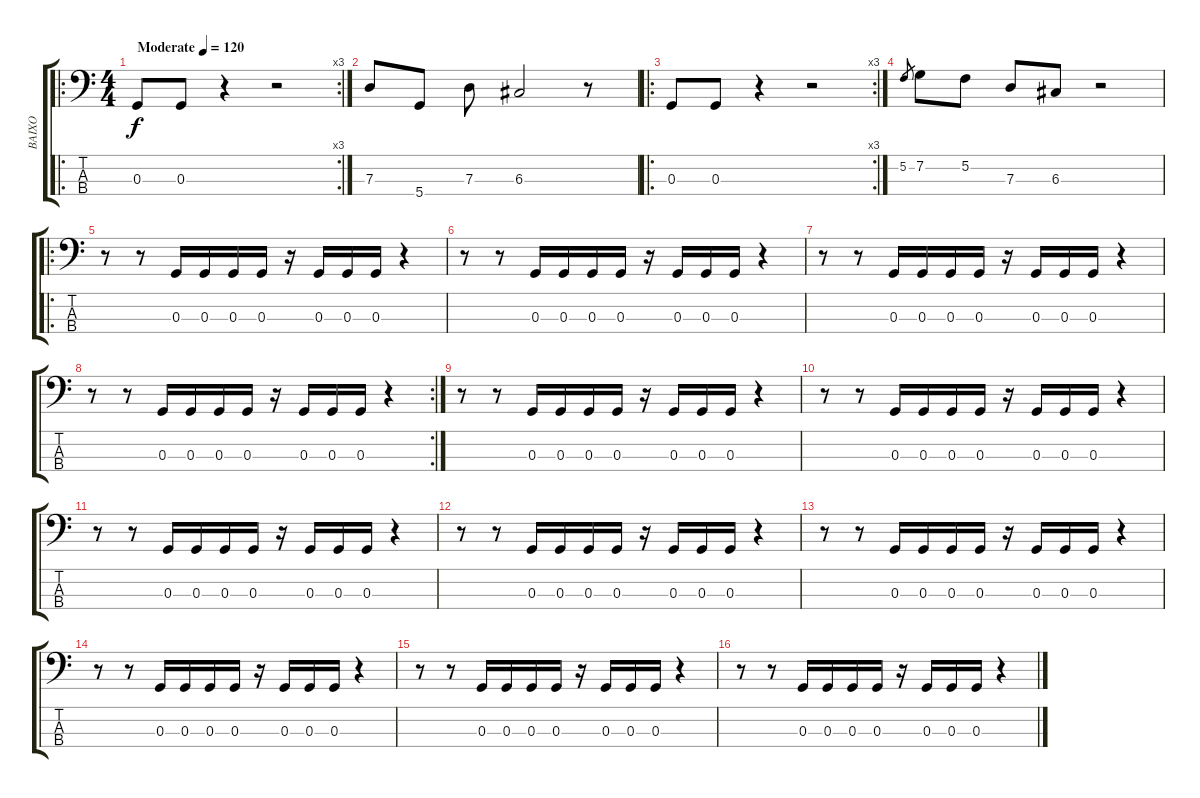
\track ("BAIXO" "BAIXO") {instrument electricbassfinger}
\staff {score tabs}
\tuning (F2 C2 G1 D1) {hide}
\ro
\rc 3
\ts (4 4)
\tempo (120 "Moderate")
\clef f4
\ks c
0.3.8{dy f instrument electricbassfinger} 0.3.8 r.4 r.2 |
7.3.8 5.4.8 7.3.8 6.3.2 r.8 |
\ro
\rc 3
0.3.8 0.3.8 r.4 r.2 |
5.2.8{gr} 7.2.8 5.2.8 7.3.8 6.3.8 r.2 |
\ro
r.8 r.8 0.3.16 0.3.16 0.3.16 0.3.16 r.16 0.3.16 0.3.16 0.3.16 r.4 |
r.8 r.8 0.3.16 0.3.16 0.3.16 0.3.16 r.16 0.3.16 0.3.16 0.3.16 r.4 |
r.8 r.8 0.3.16 0.3.16 0.3.16 0.3.16 r.16 0.3.16 0.3.16 0.3.16 r.4 |
\rc 2
r.8 r.8 0.3.16 0.3.16 0.3.16 0.3.16 r.16 0.3.16 0.3.16 0.3.16 r.4 |
r.8 r.8 0.3.16 0.3.16 0.3.16 0.3.16 r.16 0.3.16 0.3.16 0.3.16 r.4 |
r.8 r.8 0.3.16 0.3.16 0.3.16 0.3.16 r.16 0.3.16 0.3.16 0.3.16 r.4 |
r.8 r.8 0.3.16 0.3.16 0.3.16 0.3.16 r.16 0.3.16 0.3.16 0.3.16 r.4 |
r.8 r.8 0.3.16 0.3.16 0.3.16 0.3.16 r.16 0.3.16 0.3.16 0.3.16 r.4 |
r.8 r.8 0.3.16 0.3.16 0.3.16 0.3.16 r.16 0.3.16 0.3.16 0.3.16 r.4 |
r.8 r.8 0.3.16 0.3.16 0.3.16 0.3.16 r.16 0.3.16 0.3.16 0.3.16 r.4 |
r.8 r.8 0.3.16 0.3.16 0.3.16 0.3.16 r.16 0.3.16 0.3.16 0.3.16 r.4 |
r.8 r.8 0.3.16 0.3.16 0.3.16 0.3.16 r.16 0.3.16 0.3.16 0.3.16 r.4
